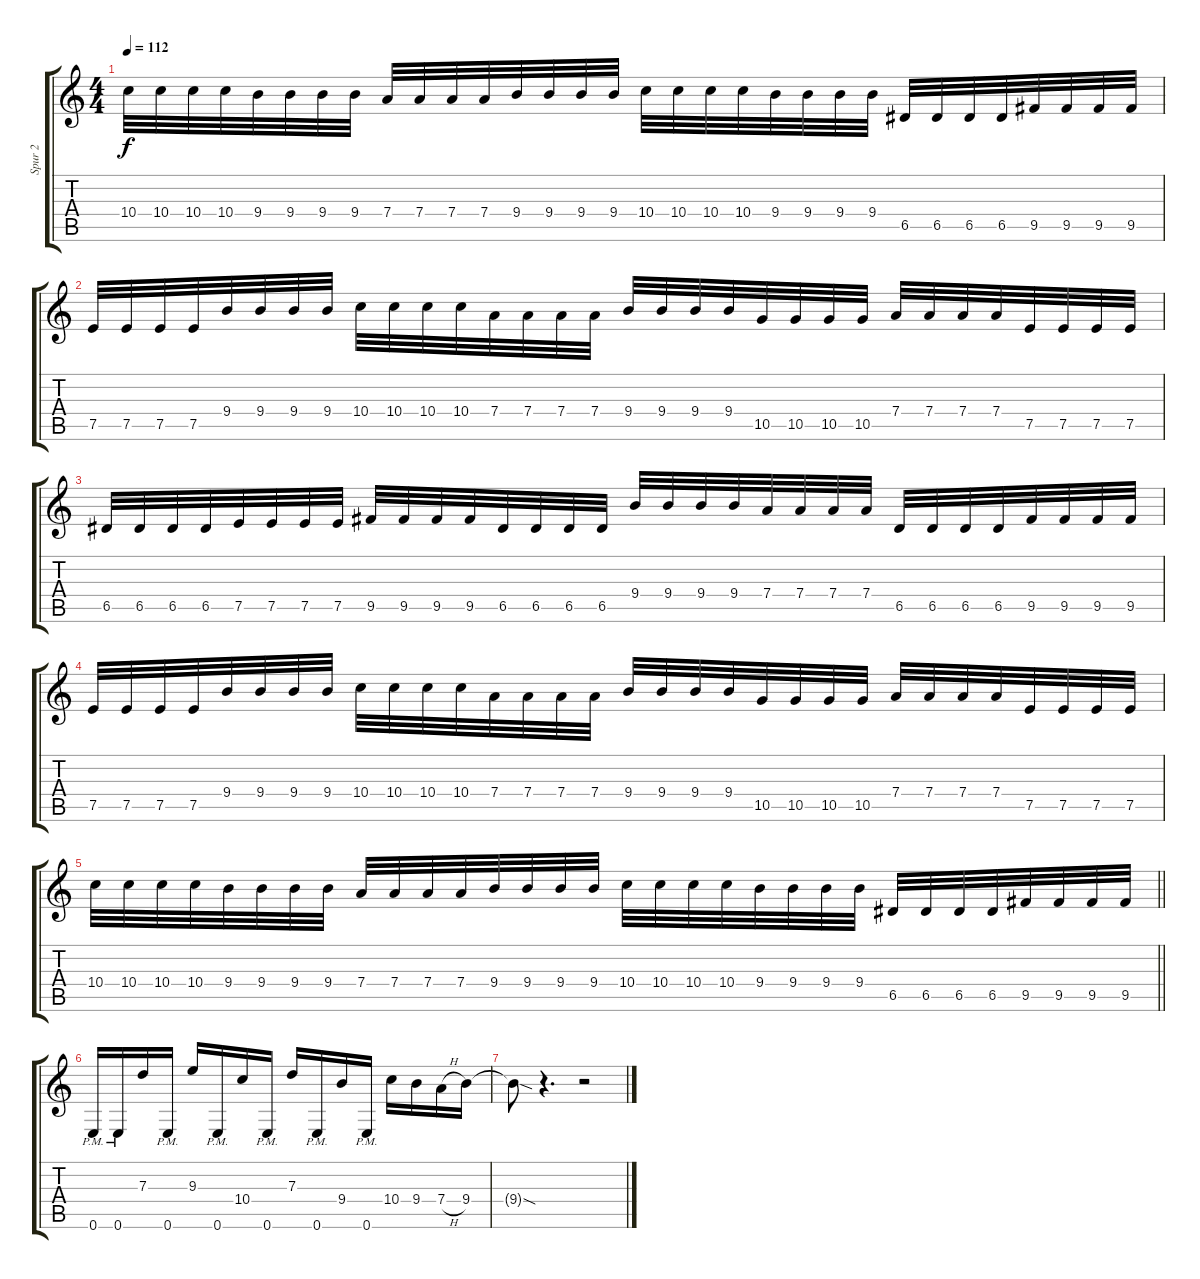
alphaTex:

\track ("Spur 2" "Spur 2") {instrument distortionguitar}
\staff {score tabs}
\tuning (E4 B3 G3 D3 A2 E2) {hide}
\ts (4 4)
\tempo 112
\clef g2
\ks c
10.4.32{dy f} 10.4.32 10.4.32 10.4.32 9.4.32 9.4.32 9.4.32 9.4.32 7.4.32 7.4.32 7.4.32 7.4.32 9.4.32 9.4.32 9.4.32 9.4.32 10.4.32 10.4.32 10.4.32 10.4.32 9.4.32 9.4.32 9.4.32 9.4.32 6.5.32 6.5.32 6.5.32 6.5.32 9.5.32 9.5.32 9.5.32 9.5.32 |
7.5.32 7.5.32 7.5.32 7.5.32 9.4.32 9.4.32 9.4.32 9.4.32 10.4.32 10.4.32 10.4.32 10.4.32 7.4.32 7.4.32 7.4.32 7.4.32 9.4.32 9.4.32 9.4.32 9.4.32 10.5.32 10.5.32 10.5.32 10.5.32 7.4.32 7.4.32 7.4.32 7.4.32 7.5.32 7.5.32 7.5.32 7.5.32 |
6.5.32 6.5.32 6.5.32 6.5.32 7.5.32 7.5.32 7.5.32 7.5.32 9.5.32 9.5.32 9.5.32 9.5.32 6.5.32 6.5.32 6.5.32 6.5.32 9.4.32 9.4.32 9.4.32 9.4.32 7.4.32 7.4.32 7.4.32 7.4.32 6.5.32 6.5.32 6.5.32 6.5.32 9.5.32 9.5.32 9.5.32 9.5.32 |
7.5.32 7.5.32 7.5.32 7.5.32 9.4.32 9.4.32 9.4.32 9.4.32 10.4.32 10.4.32 10.4.32 10.4.32 7.4.32 7.4.32 7.4.32 7.4.32 9.4.32 9.4.32 9.4.32 9.4.32 10.5.32 10.5.32 10.5.32 10.5.32 7.4.32 7.4.32 7.4.32 7.4.32 7.5.32 7.5.32 7.5.32 7.5.32 |
\barLineRight lightlight
10.4.32 10.4.32 10.4.32 10.4.32 9.4.32 9.4.32 9.4.32 9.4.32 7.4.32 7.4.32 7.4.32 7.4.32 9.4.32 9.4.32 9.4.32 9.4.32 10.4.32 10.4.32 10.4.32 10.4.32 9.4.32 9.4.32 9.4.32 9.4.32 6.5.32 6.5.32 6.5.32 6.5.32 9.5.32 9.5.32 9.5.32 9.5.32 |
0.6{pm}.16{balance 14} 0.6{pm}.16 7.3.16 0.6{pm}.16 9.3.16 0.6{pm}.16 10.4.16 0.6{pm}.16 7.3.16 0.6{pm}.16 9.4.16 0.6{pm}.16 10.4.16 9.4.16 7.4{h}.16 9.4.16 |
9.4{sod t}.8 r.4{d} r.2
